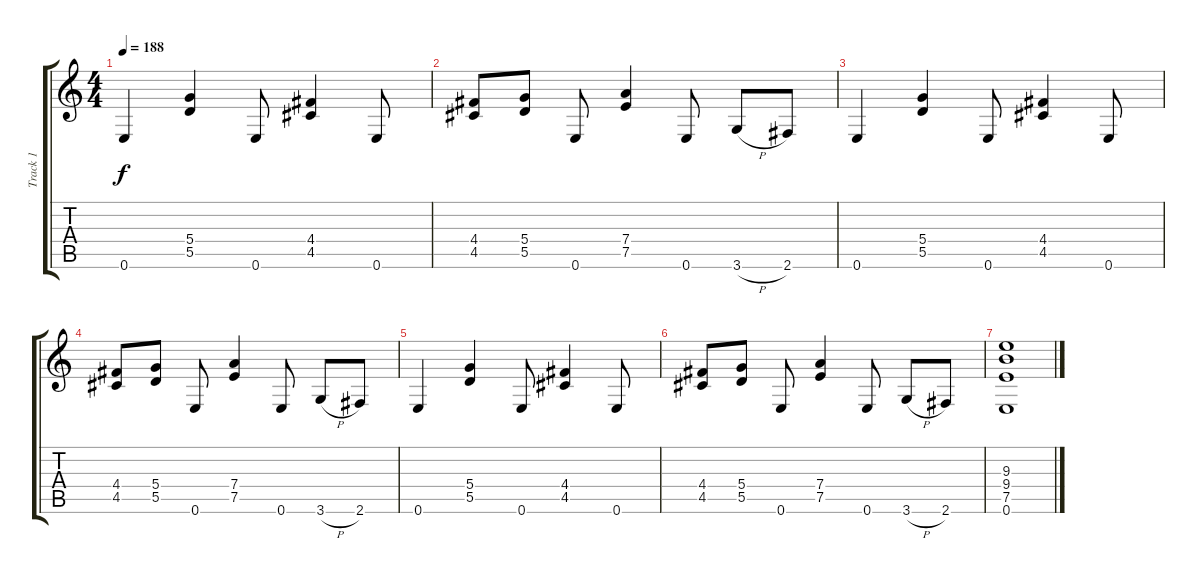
\track ("Track 1" "Track 1") {instrument overdrivenguitar}
\staff {score tabs}
\tuning (E4 B3 G3 D3 A2 E2) {hide}
\ts (4 4)
\tempo 188
\clef g2
\ks c
0.6.4{dy f} (5.4 5.5).4 0.6.8 (4.4 4.5).4 0.6.8 |
(4.4 4.5).8 (5.4 5.5).8 0.6.8 (7.4 7.5).4 0.6.8 3.6{h}.8 2.6.8 |
0.6.4 (5.4 5.5).4 0.6.8 (4.4 4.5).4 0.6.8 |
(4.4 4.5).8 (5.4 5.5).8 0.6.8 (7.4 7.5).4 0.6.8 3.6{h}.8 2.6.8 |
0.6.4 (5.4 5.5).4 0.6.8 (4.4 4.5).4 0.6.8 |
(4.4 4.5).8 (5.4 5.5).8 0.6.8 (7.4 7.5).4 0.6.8 3.6{h}.8 2.6.8 |
(9.3 9.4 7.5 0.6).1
